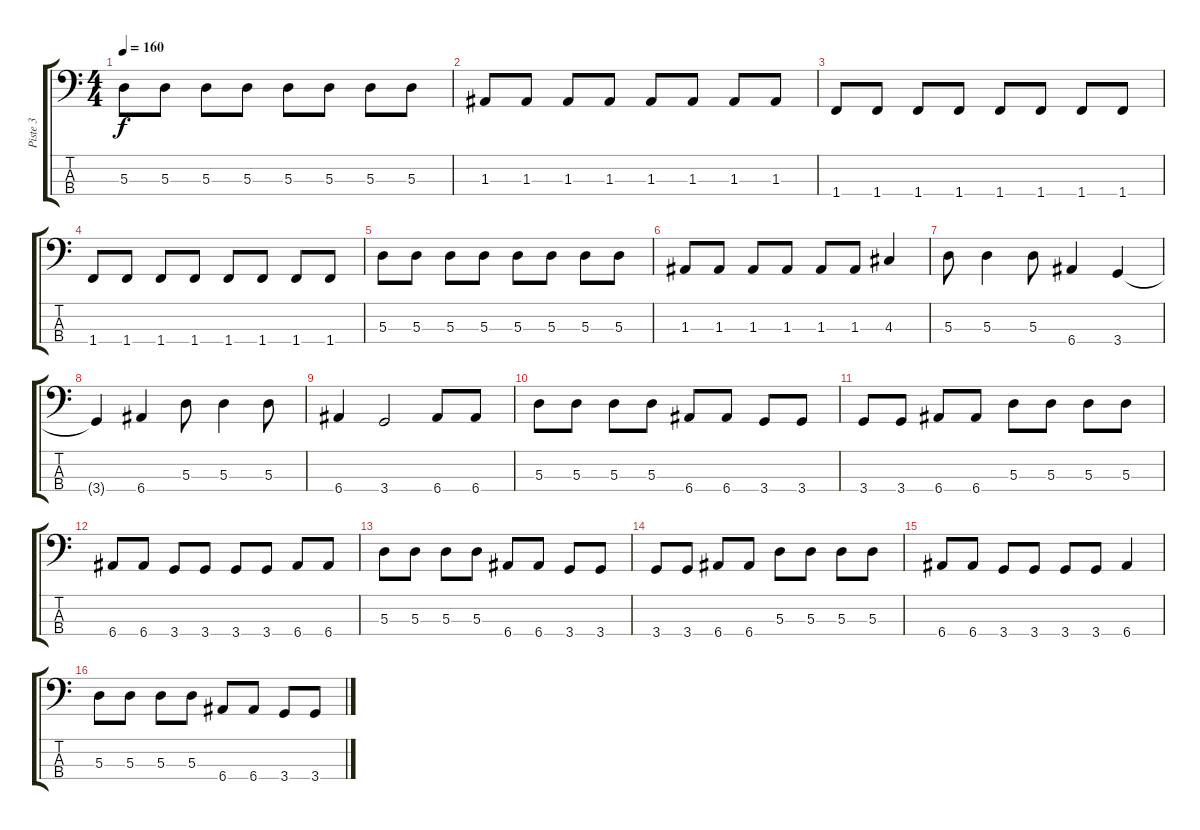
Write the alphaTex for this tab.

\track ("Piste 3" "Piste 3") {instrument electricbasspick}
\staff {score tabs}
\tuning (G2 D2 A1 E1) {hide}
\ts (4 4)
\tempo 160
\clef f4
\ks c
5.3.8{dy f} 5.3.8 5.3.8 5.3.8 5.3.8 5.3.8 5.3.8 5.3.8 |
1.3.8 1.3.8 1.3.8 1.3.8 1.3.8 1.3.8 1.3.8 1.3.8 |
1.4.8 1.4.8 1.4.8 1.4.8 1.4.8 1.4.8 1.4.8 1.4.8 |
1.4.8 1.4.8 1.4.8 1.4.8 1.4.8 1.4.8 1.4.8 1.4.8 |
5.3.8 5.3.8 5.3.8 5.3.8 5.3.8 5.3.8 5.3.8 5.3.8 |
1.3.8 1.3.8 1.3.8 1.3.8 1.3.8 1.3.8 4.3.4 |
5.3.8 5.3.4 5.3.8 6.4.4 3.4.4 |
3.4{t}.4 6.4.4 5.3.8 5.3.4 5.3.8 |
6.4.4 3.4.2 6.4.8 6.4.8 |
5.3.8 5.3.8 5.3.8 5.3.8 6.4.8 6.4.8 3.4.8 3.4.8 |
3.4.8 3.4.8 6.4.8 6.4.8 5.3.8 5.3.8 5.3.8 5.3.8 |
6.4.8 6.4.8 3.4.8 3.4.8 3.4.8 3.4.8 6.4.8 6.4.8 |
5.3.8 5.3.8 5.3.8 5.3.8 6.4.8 6.4.8 3.4.8 3.4.8 |
3.4.8 3.4.8 6.4.8 6.4.8 5.3.8 5.3.8 5.3.8 5.3.8 |
6.4.8 6.4.8 3.4.8 3.4.8 3.4.8 3.4.8 6.4.4 |
5.3.8 5.3.8 5.3.8 5.3.8 6.4.8 6.4.8 3.4.8 3.4.8
